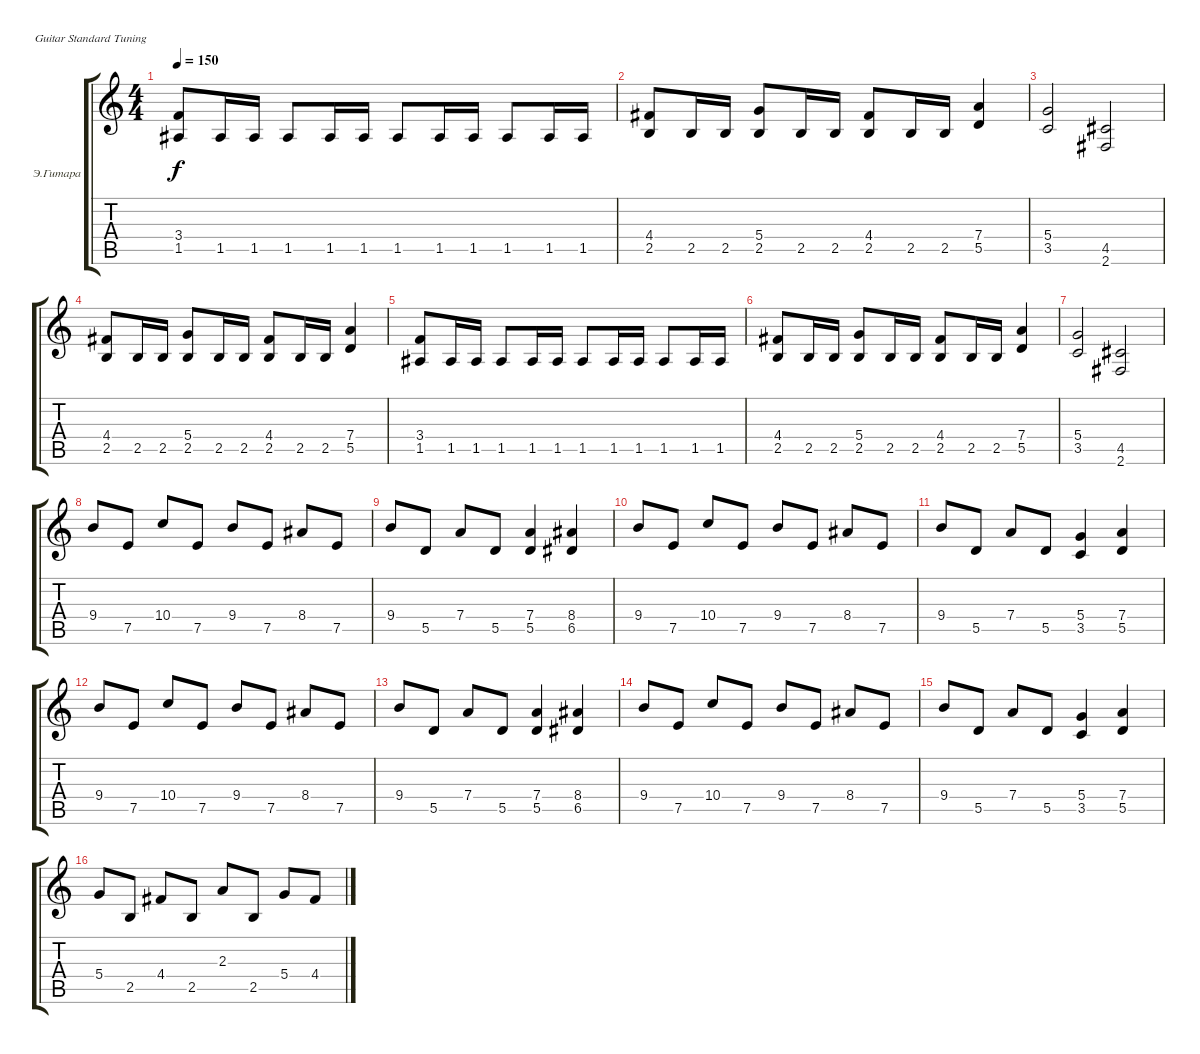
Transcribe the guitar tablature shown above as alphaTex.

\bracketExtendMode groupsimilarinstruments
\firstSystemTrackNameOrientation horizontal
\otherSystemsTrackNameOrientation horizontal
\track ("Владимир Холстинин" "Э.Гитара") {instrument distortionguitar}
\staff {score tabs}
\tuning (E4 B3 G3 D3 A2 E2)
\ts (4 4)
\tempo 150
\clef g2
\ks c
(3.4 1.5).8{dy f} 1.5.16 1.5.16 1.5.8 1.5.16 1.5.16 1.5.8 1.5.16 1.5.16 1.5.8 1.5.16 1.5.16 |
(4.4 2.5).8 2.5.16 2.5.16 (5.4 2.5).8 2.5.16 2.5.16 (4.4 2.5).8 2.5.16 2.5.16 (7.4 5.5).4 |
(5.4 3.5).2 (4.5 2.6).2 |
(4.4 2.5).8 2.5.16 2.5.16 (5.4 2.5).8 2.5.16 2.5.16 (4.4 2.5).8 2.5.16 2.5.16 (7.4 5.5).4 |
(3.4 1.5).8 1.5.16 1.5.16 1.5.8 1.5.16 1.5.16 1.5.8 1.5.16 1.5.16 1.5.8 1.5.16 1.5.16 |
(4.4 2.5).8 2.5.16 2.5.16 (5.4 2.5).8 2.5.16 2.5.16 (4.4 2.5).8 2.5.16 2.5.16 (7.4 5.5).4 |
(5.4 3.5).2 (4.5 2.6).2 |
9.4.8 7.5.8 10.4.8 7.5.8 9.4.8 7.5.8 8.4.8 7.5.8 |
9.4.8 5.5.8 7.4.8 5.5.8 (7.4 5.5).4 (8.4 6.5).4 |
9.4.8 7.5.8 10.4.8 7.5.8 9.4.8 7.5.8 8.4.8 7.5.8 |
9.4.8 5.5.8 7.4.8 5.5.8 (5.4 3.5).4 (7.4 5.5).4 |
9.4.8 7.5.8 10.4.8 7.5.8 9.4.8 7.5.8 8.4.8 7.5.8 |
9.4.8 5.5.8 7.4.8 5.5.8 (7.4 5.5).4 (8.4 6.5).4 |
9.4.8 7.5.8 10.4.8 7.5.8 9.4.8 7.5.8 8.4.8 7.5.8 |
9.4.8 5.5.8 7.4.8 5.5.8 (5.4 3.5).4 (7.4 5.5).4 |
5.4.8 2.5.8 4.4.8 2.5.8 2.3.8 2.5.8 5.4.8 4.4.8
